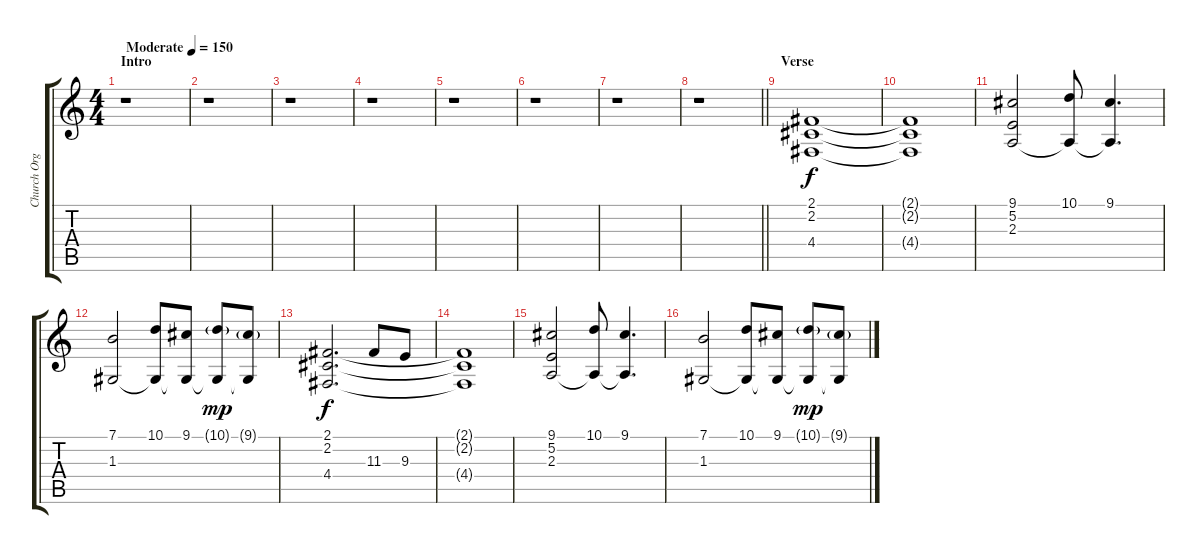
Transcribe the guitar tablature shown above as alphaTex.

\track ("Church Organ" "Church Org") {instrument churchorgan}
\staff {score tabs}
\tuning (E4 B3 G3 D3 A2 E2) {hide}
\ts (4 4)
\section ("" "Intro ")
\tempo (150 "Moderate")
\clef g2
\ks c
r.1{dy f instrument churchorgan} |
r.1 |
r.1 |
r.1 |
r.1 |
r.1 |
r.1 |
\barLineRight lightlight
r.1 |
\section ("" "Verse")
(2.1 2.2 4.4).1 |
(2.1{t} 2.2{t} 4.4{t}).1 |
(9.1 5.2 2.3).2 (10.1 2.3{t}).8 (9.1 2.3{t}).4{d} |
(7.1 1.3).2 (10.1 1.3{t}).8 (9.1 1.3{t}).8 (10.1{g} 1.3{t}).8{dy mp} (9.1{g} 1.3{t}).8 |
(2.1 2.2 4.4).2{d dy f} 11.3.8 9.3.8 |
(2.1{t} 2.2{t} 4.4{t}).1 |
(9.1 5.2 2.3).2 (10.1 2.3{t}).8 (9.1 2.3{t}).4{d} |
(7.1 1.3).2 (10.1 1.3{t}).8 (9.1 1.3{t}).8 (10.1{g} 1.3{t}).8{dy mp} (9.1{g} 1.3{t}).8
